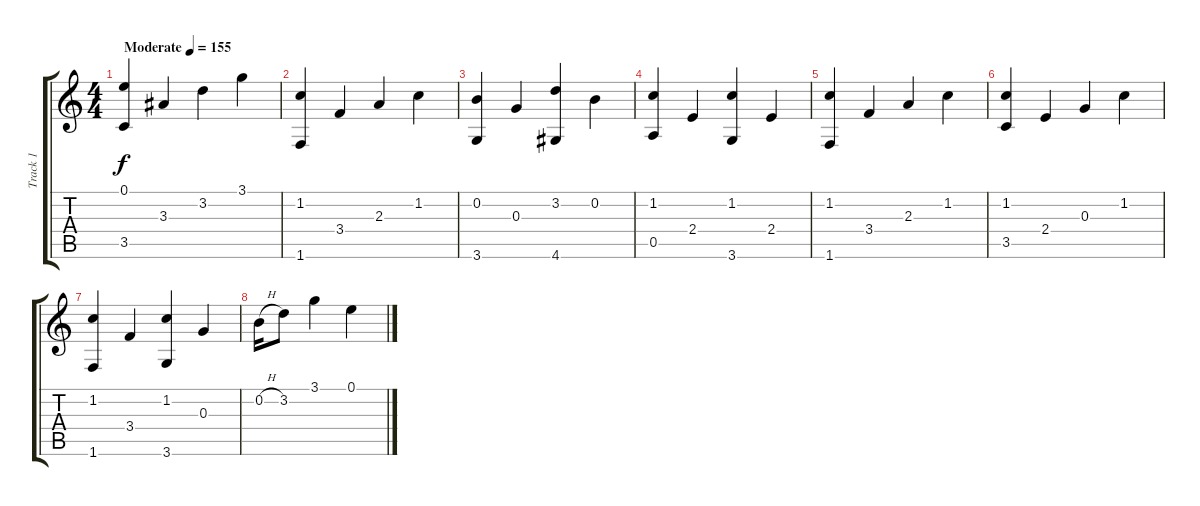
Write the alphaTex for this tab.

\track ("Track 1" "Track 1") {instrument electricguitarclean}
\staff {score tabs}
\tuning (E4 B3 G3 D3 A2 E2) {hide}
\ts (4 4)
\tempo (155 "Moderate")
\clef g2
\ks c
(0.1 3.5).4{dy f instrument electricguitarclean} 3.3.4 3.2.4 3.1.4 |
(1.2 1.6).4 3.4.4 2.3.4 1.2.4 |
(0.2 3.6).4 0.3.4 (3.2 4.6).4 0.2.4 |
(1.2 0.5).4 2.4.4 (1.2 3.6).4 2.4.4 |
(1.2 1.6).4 3.4.4 2.3.4 1.2.4 |
(1.2 3.5).4 2.4.4 0.3.4 1.2.4 |
(1.2 1.6).4 3.4.4 (1.2 3.6).4 0.3.4 |
0.2{h}.16 3.2.8 3.1.4 0.1.4
